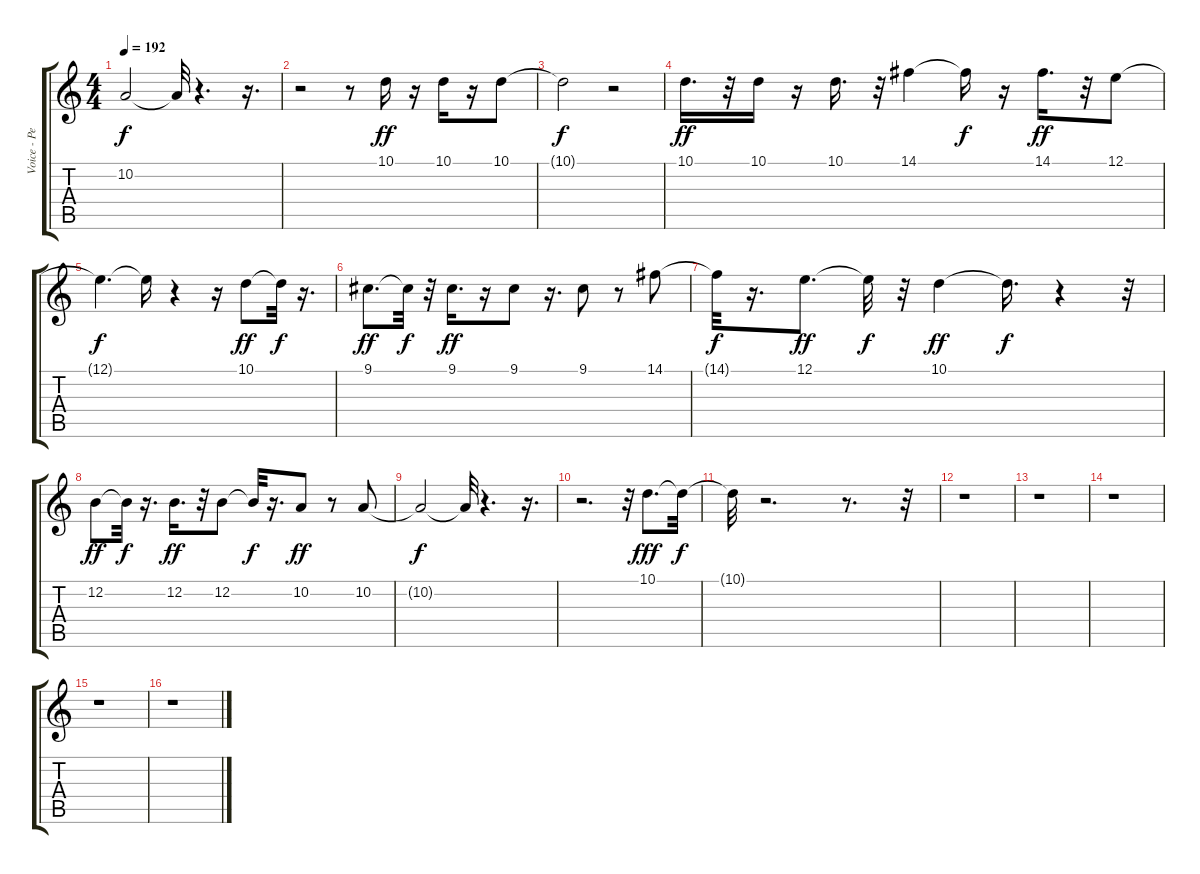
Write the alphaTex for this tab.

\track ("Voice - Pedro" "Voice - Pe") {instrument flute}
\staff {score tabs}
\tuning (E4 B3 G3 D3 A2 E2) {hide}
\ts (4 4)
\tempo 192
\clef g2
\ks c
10.2{t}.2{dy f} 10.2{t}.32 r.4{d} r.16{d} |
r.2 r.8 10.1.16{dy ff} r.16 10.1.16 r.16 10.1.8 |
10.1{t}.2{dy f} r.2 |
10.1.16{d dy ff} r.32 10.1.16 r.16 10.1.16{d} r.32 14.1.4 14.1{t}.16{dy f} r.16 14.1.16{d dy ff} r.32 12.1.8 |
12.1{t}.4{d dy f} 12.1{t}.16 r.4 r.16 10.1.8{dy ff} 10.1{t}.32{dy f} r.16{d} |
9.1.8{d dy ff} 9.1{t}.32{dy f} r.32 9.1.16{d dy ff} r.16 9.1.8 r.16{d} 9.1.8 r.8 14.1.8 |
14.1{t}.32{dy f} r.16{d} 12.1.8{d dy ff} 12.1{t}.32{dy f} r.32 10.1.4{dy ff} 10.1{t}.16{d dy f} r.4 r.32 |
12.2.8{dy ff} 12.2{t}.32{dy f} r.16{d} 12.2.16{d dy ff} r.32 12.2.8 12.2{t}.32{dy f} r.16{d} 10.2.8{dy ff} r.8 10.2.8 |
10.2{t}.2{dy f} 10.2{t}.32 r.4{d} r.16{d} |
r.2{d} r.32 10.1.8{d dy fff} 10.1{t}.32{dy f} |
10.1{t}.32 r.2{d} r.8{d} r.32 |
r.1 |
r.1 |
r.1 |
r.1 |
r.1
